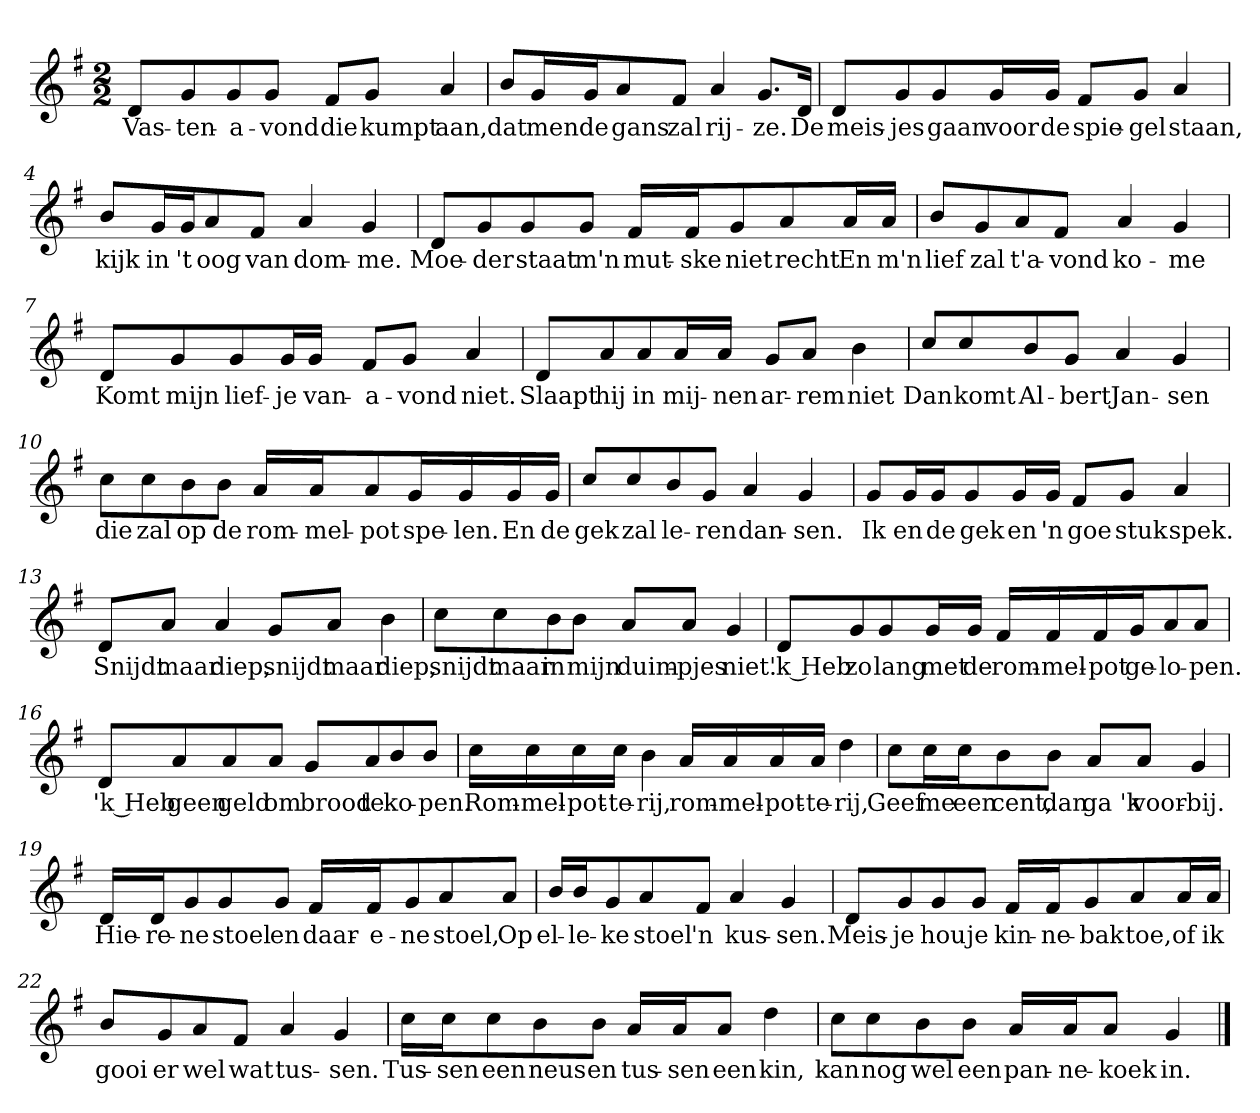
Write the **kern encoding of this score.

**kern	**text
*part1	*part1
*staff1	*staff1
*clefG2	*
*k[f#]	*
*G:	*
*M2/2	*
*MM120	*
=1	=1
8d/L	Vas-
8g/	-ten-
8g/	-a-
8g/J	-vond
8f#/L	die
8g/J	kumpt
4a	aan,
=2	=2
8b/L	dat
16g/L	men
16g/J	de
8a/	gans
8f#/J	zal
4a	rij-
8.g/L	-ze.
16d/Jk	De
=3	=3
8d/L	meis-
8g/	-jes
8g/	gaan
16g/L	voor
16g/JJ	de
8f#/L	spie-
8g/J	-gel
4a	staan,
=4	=4
8b/L	kijk
16g/L	in
16g/J	't
8a/	oog
8f#/J	van
4a	dom-
4g	-me.
=5	=5
8d/L	Moe-
8g/	-der
8g/	staat
8g/J	m'n
16f#/LL	mut-
16f#/J	-ske
8g/	niet
8a/	recht
16a/L	En
16a/JJ	m'n
=6	=6
8b/L	lief
8g/	zal
8a/	t'a-
8f#/J	-vond
4a	ko-
4g	-me
=7	=7
8d/L	Komt
8g/	mijn
8g/	lief-
16g/L	-je
16g/JJ	van-
8f#/L	-a-
8g/J	-vond
4a	niet.
=8	=8
8d/L	Slaapt
8a/	hij
8a/	in
16a/L	mij-
16a/JJ	-nen
8g/L	ar-
8a/J	-rem
4b	niet
=9	=9
8cc/L	Dan
8cc/	komt
8b/	Al-
8g/J	-bert
4a	Jan-
4g	-sen
=10	=10
8cc\L	die
8cc\	zal
8b\	op
8b\J	de
16a/LL	rom-
16a/J	-mel-
8a/	-pot
16g/L	spe-
16g/	-len.
16g/	En
16g/JJ	de
=11	=11
8cc/L	gek
8cc/	zal
8b/	le-
8g/J	-ren
4a	dan-
4g	-sen.
=12	=12
8g/L	Ik
16g/L	en
16g/J	de
8g/	gek
16g/L	en
16g/JJ	'n
8f#/L	goe
8g/J	stuk
4a	spek.
=13	=13
8d/L	Snijdt
8a/J	maar
4a	diep,
8g/L	snijdt
8a/J	maar
4b	diep,
=14	=14
8cc\L	snijdt
8cc\	maar
8b\	in
8b\J	mijn
8a/L	duim-
8a/J	-pjes
4g	niet.
=15	=15
8d/L	'k Heb
8g/	zo
8g/	lang
16g/L	met
16g/JJ	de
16f#/LL	rom-
16f#/	-mel-
16f#/	-pot
16g/J	ge-
8a/	-lo-
8a/J	-pen.
=16	=16
8d/L	'k Heb
8a/	geen
8a/	geld
8a/J	om
8g/L	brood
8a/	te
8b/	ko-
8b/J	-pen.
=17	=17
16cc\LL	Rom-
16cc\	-mel-
16cc\	-pot-
16cc\JJ	-te-
4b	-rij,
16a/LL	rom-
16a/	-mel-
16a/	-pot-
16a/JJ	-te-
4dd	-rij,
=18	=18
8cc\L	Geef
16cc\L	me
16cc\J	een
8b\	cent,
8b\J	dan
8a/L	ga 'k
8a/J	voor-
4g	-bij.
=19	=19
16d/LL	Hie-
16d/J	-re-
8g/	-ne
8g/	stoel
8g/J	en
16f#/LL	daar-
16f#/J	-e-
8g/	-ne
8a/	stoel,
8a/J	Op
=20	=20
16b/LL	el-
16b/J	-le-
8g/	-ke
8a/	stoel
8f#/J	'n
4a	kus-
4g	-sen.
=21	=21
8d/L	Meis-
8g/	-je
8g/	hou
8g/J	je
16f#/LL	kin-
16f#/J	-ne-
8g/	-bak
8a/	toe,
16a/L	of
16a/JJ	ik
=22	=22
8b/L	gooi
8g/	er
8a/	wel
8f#/J	wat
4a	tus-
4g	-sen.
=23	=23
16cc\LL	Tus-
16cc\J	-sen
8cc\	een
8b\	neus
8b\J	en
16a/LL	tus-
16a/J	-sen
8a/J	een
4dd	kin,
=24	=24
8cc\L	kan
8cc\	nog
8b\	wel
8b\J	een
16a/LL	pan-
16a/J	-ne-
8a/J	-koek
4g	in.
==	==
*-	*-
